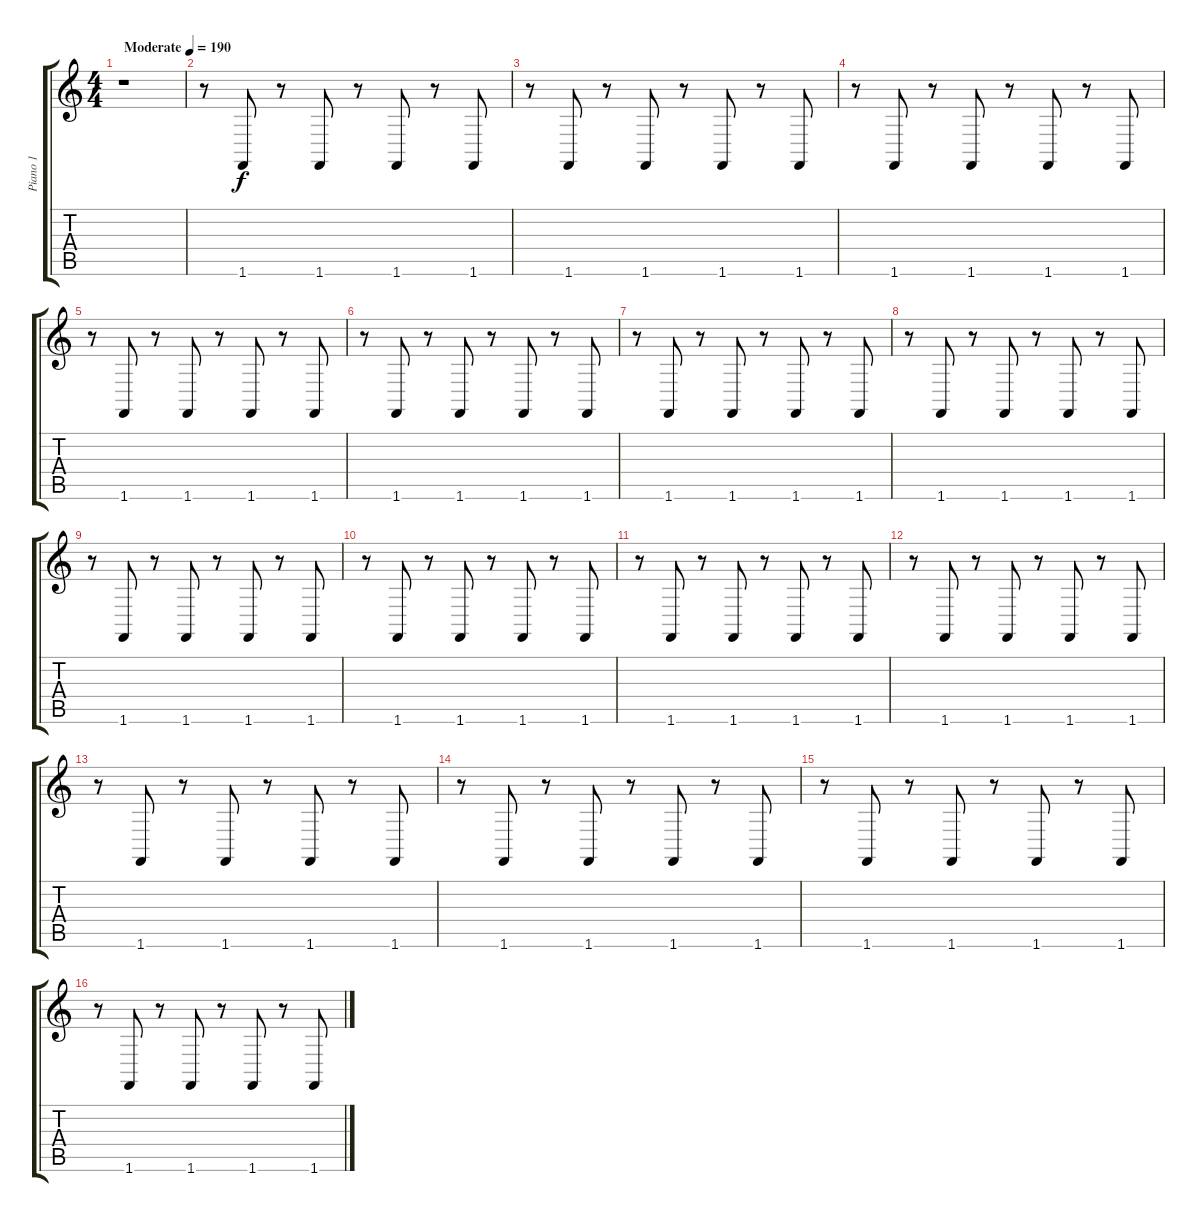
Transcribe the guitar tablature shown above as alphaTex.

\track ("Piano 1" "Piano 1") {instrument acousticgrandpiano}
\staff {score tabs}
\tuning (E4 B3 G3 D3 A2 E2) {hide}
\ts (4 4)
\tempo (190 "Moderate")
\clef g2
\ks c
r.1{dy f instrument acousticgrandpiano} |
r.8 1.6.8 r.8 1.6.8 r.8 1.6.8 r.8 1.6.8 |
r.8 1.6.8 r.8 1.6.8 r.8 1.6.8 r.8 1.6.8 |
r.8 1.6.8 r.8 1.6.8 r.8 1.6.8 r.8 1.6.8 |
r.8 1.6.8 r.8 1.6.8 r.8 1.6.8 r.8 1.6.8{volume 14} |
r.8 1.6.8 r.8 1.6.8 r.8 1.6.8 r.8 1.6.8 |
r.8 1.6.8 r.8 1.6.8 r.8 1.6.8 r.8 1.6.8 |
r.8 1.6.8 r.8 1.6.8 r.8 1.6.8 r.8 1.6.8 |
r.8 1.6.8 r.8 1.6.8 r.8 1.6.8 r.8 1.6.8 |
r.8 1.6.8 r.8 1.6.8 r.8 1.6.8 r.8 1.6.8 |
r.8 1.6.8 r.8 1.6.8 r.8 1.6.8 r.8 1.6.8 |
r.8 1.6.8 r.8 1.6.8 r.8 1.6.8 r.8 1.6.8 |
r.8 1.6.8 r.8 1.6.8 r.8 1.6.8 r.8 1.6.8{volume 10} |
r.8 1.6.8 r.8 1.6.8 r.8 1.6.8 r.8 1.6.8 |
r.8 1.6.8 r.8 1.6.8 r.8 1.6.8 r.8 1.6.8 |
r.8 1.6.8 r.8 1.6.8 r.8 1.6.8 r.8 1.6.8
